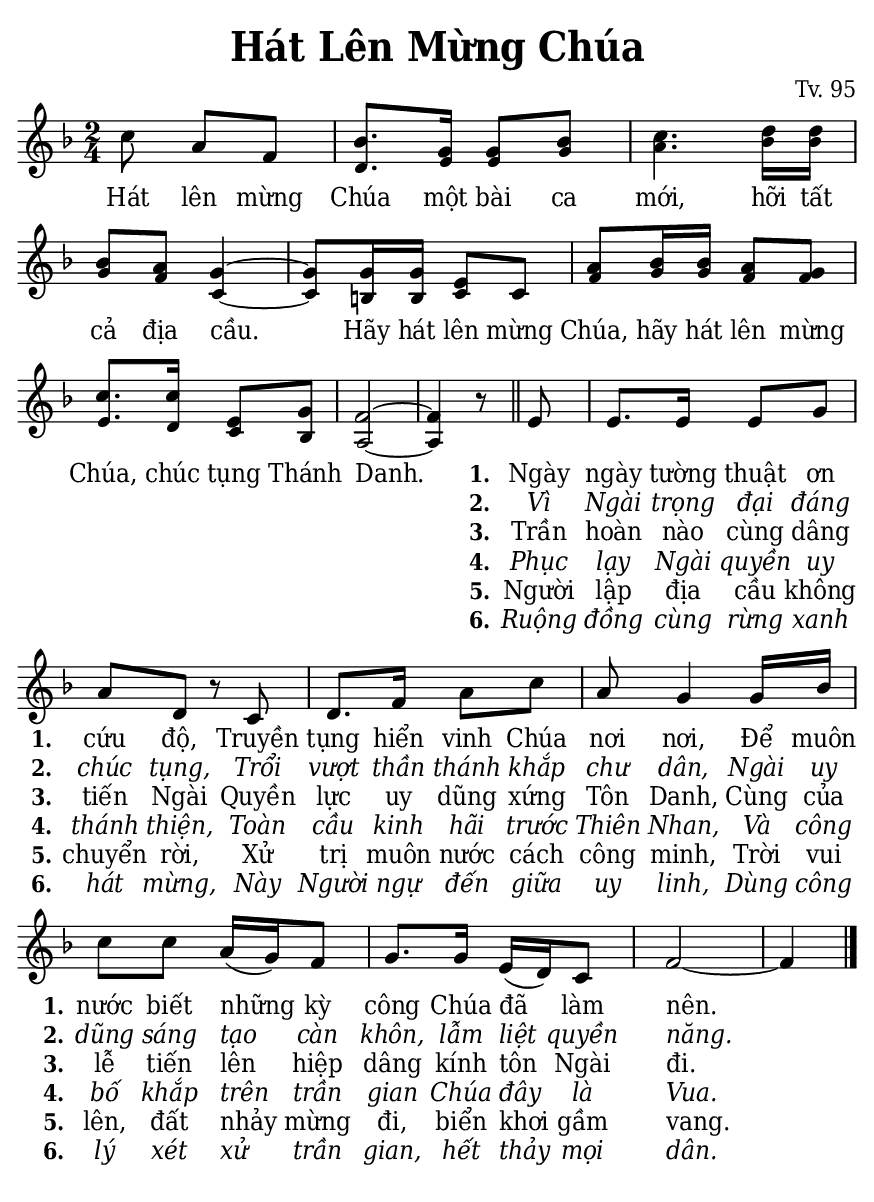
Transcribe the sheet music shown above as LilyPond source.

% Cài đặt chung\
\version "2.22.1"
\include "english.ly"

\header {
  title = \markup { \fontsize #1 "Hát Lên Mừng Chúa" }
  composer = "Tv. 95"
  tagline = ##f
}

% Nhạc phiên khúc
nhacPhienKhucSop = \relative c'' {
  \partial 4. c8 a f |
  bf8. g16 g8 bf |
  c4. d16 d |
  bf8 a g4 ~ |
  g8 g16 g e8 c |
  a'8 bf16 bf a8 g |
  c8. c16 e,8 g |
  f2 ~ |
  f4 r8 \bar "||"
  
  e |
  e8. e16 e8 g |
  a d, r c |
  d8. f16 a8 c |
  a g4 g16 bf |
  c8 c a16 (g) f8 |
  g8. g16 e (d) c8 |
  f2 ~ |
  f4 \bar "|."
}

nhacPhienKhucAlto = \relative c'' {
  c8 a f |
  d8. e16 e8 g |
  a4. bf16 bf |
  g8 f c4 ~ |
  c8 b!16 b c8 c |
  f g16 g f8 f |
  e8. d16 c8 bf |
  a2 ~ |
  a4 r8
}

% Lời phiên khúc
loiPhienKhucSop = \lyrics {
  %\set stanza = "ĐK:"
  Hát lên mừng Chúa một bài ca mới,
  hỡi tất cả địa cầu.
  Hãy hát lên mừng Chúa,
  hãy hát lên mừng Chúa,
  chúc tụng Thánh Danh.
  <<
    {
      \set stanza = "1."
      Ngày ngày tường thuật ơn cứu độ,
      Truyền tụng hiển vinh Chúa nơi nơi,
      Để muôn nước biết những kỳ công Chúa đã làm nên.
    }
    \new Lyrics {
	    \set associatedVoice = "beSop"
	    \set stanza = "2."
      \override Lyrics.LyricText.font-shape = #'italic
	    Vì Ngài trọng đại đáng chúc tụng,
	    Trổi vượt thần thánh khắp chư dân,
	    Ngài uy dũng sáng tạo càn khôn,
	    lẫm liệt quyền năng.
    }
    \new Lyrics {
	    \set associatedVoice = "beSop"
	    \set stanza = "3."
	    Trần hoàn nào cùng dâng tiến Ngài
	    Quyền lực uy dũng xứng Tôn Danh,
	    Cùng của lễ tiến lên hiệp dâng kính tôn Ngài đi.
    }
    \new Lyrics {
	    \set associatedVoice = "beSop"
	    \set stanza = "4."
      \override Lyrics.LyricText.font-shape = #'italic
	    Phục lạy Ngài quyền uy thánh thiện,
	    Toàn cầu kinh hãi trước Thiên Nhan,
	    Và công bố khắp trên trần gian Chúa đây là Vua.
    }
    \new Lyrics {
	    \set associatedVoice = "beSop"
	    \set stanza = "5."
	    Người lập địa cầu không chuyển rời,
	    Xử trị muôn nước cách công minh,
	    Trời vui lên, đất nhảy mừng đi,
	    biển khơi gầm vang.
    }
    \new Lyrics {
	    \set associatedVoice = "beSop"
	    \set stanza = "6."
      \override Lyrics.LyricText.font-shape = #'italic
	    Ruộng đồng cùng rừng xanh hát mừng,
	    Này Người ngự đến giữa uy linh,
	    Dùng công lý xét xử trần gian,
	    hết thảy mọi dân.
    }
  >>
}

% Dàn trang
\paper {
  #(set-paper-size "a5")
  top-margin = 3\mm
  bottom-margin = 3\mm
  left-margin = 3\mm
  right-margin = 3\mm
  indent = #0
  #(define fonts
	 (make-pango-font-tree "Deja Vu Serif Condensed"
	 		       "Deja Vu Serif Condensed"
			       "Deja Vu Serif Condensed"
			       (/ 20 20)))
  print-page-number = ##f
  system-system-spacing = #'((basic-distance . 0.1) (padding . 1.5))
  page-count = #1
}

TongNhip = {
  \key f \major \time 2/4
  \set Timing.beamExceptions = #'()
  \set Timing.baseMoment = #(ly:make-moment 1/4)
}

% mã nguồn cho những chức năng chưa hỗ trợ trong phiên bản lilypond hiện tại
% cung cấp bởi cộng đồng lilypond khi gửi email đến lilypond-user@gnu.org
% Đổi kích thước nốt cho bè phụ
notBePhu =
#(define-music-function (font-size music) (number? ly:music?)
   (for-some-music
     (lambda (m)
       (if (music-is-of-type? m 'rhythmic-event)
           (begin
             (set! (ly:music-property m 'tweaks)
                   (cons `(font-size . ,font-size)
                         (ly:music-property m 'tweaks)))
             #t)
           #f))
     music)
   music)

% in số phiên khúc trên mỗi dòng
#(define (add-grob-definition grob-name grob-entry)
    (set! all-grob-descriptions
          (cons ((@@ (lily) completize-grob-entry)
                 (cons grob-name grob-entry))
                all-grob-descriptions)))

#(add-grob-definition
   'StanzaNumberSpanner
   `((direction . ,LEFT)
     (font-series . bold)
     (padding . 1)
     (side-axis . ,X)
     (stencil . ,ly:text-interface::print)
     (X-offset . ,ly:side-position-interface::x-aligned-side)
     (Y-extent . ,grob::always-Y-extent-from-stencil)
     (meta . ((class . Spanner)
              (interfaces . (font-interface
                             side-position-interface
                             stanza-number-interface
                             text-interface))))))

\layout {
   \context {
     \Global
     \grobdescriptions #all-grob-descriptions
   }
   \context {
     \Score
     \remove Stanza_number_align_engraver
     \consists
       #(lambda (context)
          (let ((texts '())
                (syllables '()))
            (make-engraver
             (acknowledgers
              ((stanza-number-interface engraver grob source-engraver)
                 (set! texts (cons grob texts)))
              ((lyric-syllable-interface engraver grob source-engraver)
                 (set! syllables (cons grob syllables))))
             ((stop-translation-timestep engraver)
                (for-each
                 (lambda (text)
                   (for-each
                    (lambda (syllable)
                      (ly:pointer-group-interface::add-grob text
'side-support-elements syllable))
                    syllables))
                 texts)
                (set! syllables '())))))
   }
   \context {
     \Lyrics
     \remove Stanza_number_engraver
     \consists
       #(lambda (context)
          (let ((text #f)
                (last-stanza #f))
            (make-engraver
             ((process-music engraver)
                (let ((stanza (ly:context-property context 'stanza #f)))
                  (if (and stanza (not (equal? stanza last-stanza)))
                      (let ((column (ly:context-property context
'currentCommandColumn)))
                        (set! last-stanza stanza)
                        (if text
                            (ly:spanner-set-bound! text RIGHT column))

                        (set! text (ly:engraver-make-grob engraver
'StanzaNumberSpanner '()))
                        (ly:grob-set-property! text 'text stanza)
                        (ly:spanner-set-bound! text LEFT column)))))
             ((finalize engraver)
                (if text
                    (let ((column (ly:context-property context
'currentCommandColumn)))
                      (ly:spanner-set-bound! text RIGHT column)))))))
     \override StanzaNumberSpanner.horizon-padding = 10000
   }
}
% kết thúc mã nguồn

\score {
  \new ChoirStaff <<
    \new Staff \with {
        \consists "Merge_rests_engraver"
        printPartCombineTexts = ##f
      }
      <<
      \new Voice \TongNhip \partCombine 
        \nhacPhienKhucSop
        \notBePhu -1 { \nhacPhienKhucAlto }
      \new NullVoice = beSop \nhacPhienKhucSop
      \new Lyrics \lyricsto beSop \loiPhienKhucSop
      >>
  >>
  \layout {
    \override Lyrics.LyricSpace.minimum-distance = #0.7
    \override Score.BarNumber.break-visibility = ##(#f #f #f)
    \override Score.SpacingSpanner.uniform-stretching = ##t
  } 
}
